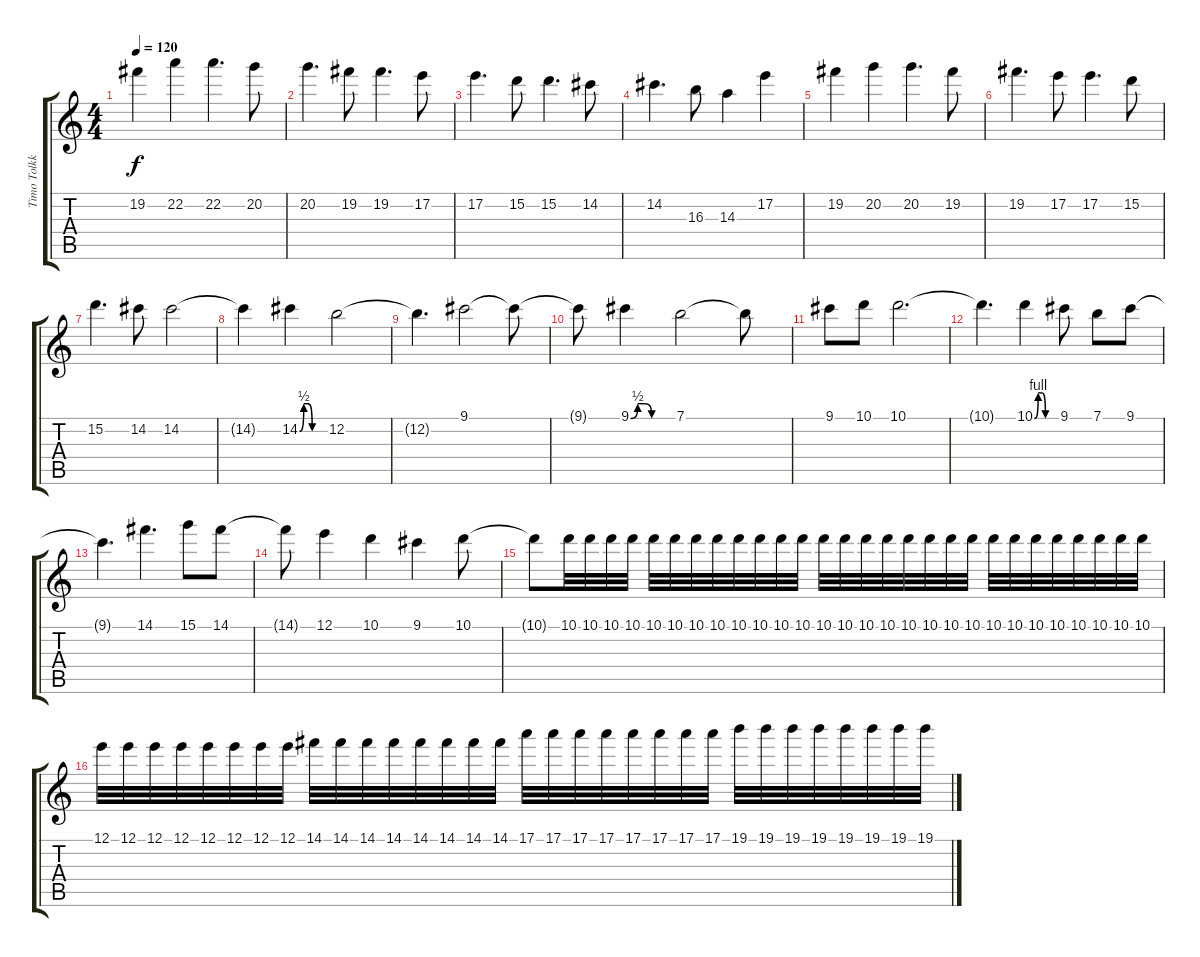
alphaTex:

\track ("Timo Tolkki" "Timo Tolkk") {instrument overdrivenguitar}
\staff {score tabs}
\tuning (E4 B3 G3 D3 A2 E2) {hide}
\ts (4 4)
\tempo 120
\clef g2
\ks c
19.2.4{dy f} 22.2.4 22.2.4{d} 20.2.8 |
20.2.4{d} 19.2.8 19.2.4{d} 17.2.8 |
17.2.4{d} 15.2.8 15.2.4{d} 14.2.8 |
14.2.4{d} 16.3.8 14.3.4 17.2.4 |
19.2.4 20.2.4 20.2.4{d} 19.2.8 |
19.2.4{d} 17.2.8 17.2.4{d} 15.2.8 |
15.2.4{d} 14.2.8 14.2.2 |
14.2{t}.4 14.2{be (custom 0 0 10 2 20 2 30 0 60 0)}.4 12.2.2 |
12.2{t}.4{d} 9.1.2 9.1{t}.8 |
9.1{t}.8 9.1{be (custom 0 0 10 2 20 2 30 0 60 0)}.4 7.1.2 7.1{t}.8 |
9.1.8 10.1.8 10.1.2{d} |
10.1{t}.4{d} 10.1{be (custom 0 0 10 4 20 4 30 0 60 0)}.4 9.1.8 7.1.8 9.1.8 |
9.1{t}.4{d} 14.1.4{d} 15.1.8 14.1.8 |
14.1{t}.8 12.1.4 10.1.4 9.1.4 10.1.8 |
10.1{t}.8 10.1.32 10.1.32 10.1.32 10.1.32 10.1.32 10.1.32 10.1.32 10.1.32 10.1.32 10.1.32 10.1.32 10.1.32 10.1.32 10.1.32 10.1.32 10.1.32 10.1.32 10.1.32 10.1.32 10.1.32 10.1.32 10.1.32 10.1.32 10.1.32 10.1.32 10.1.32 10.1.32 10.1.32 |
12.1.32 12.1.32 12.1.32 12.1.32 12.1.32 12.1.32 12.1.32 12.1.32 14.1.32 14.1.32 14.1.32 14.1.32 14.1.32 14.1.32 14.1.32 14.1.32 17.1.32 17.1.32 17.1.32 17.1.32 17.1.32 17.1.32 17.1.32 17.1.32 19.1.32 19.1.32 19.1.32 19.1.32 19.1.32 19.1.32 19.1.32 19.1.32
